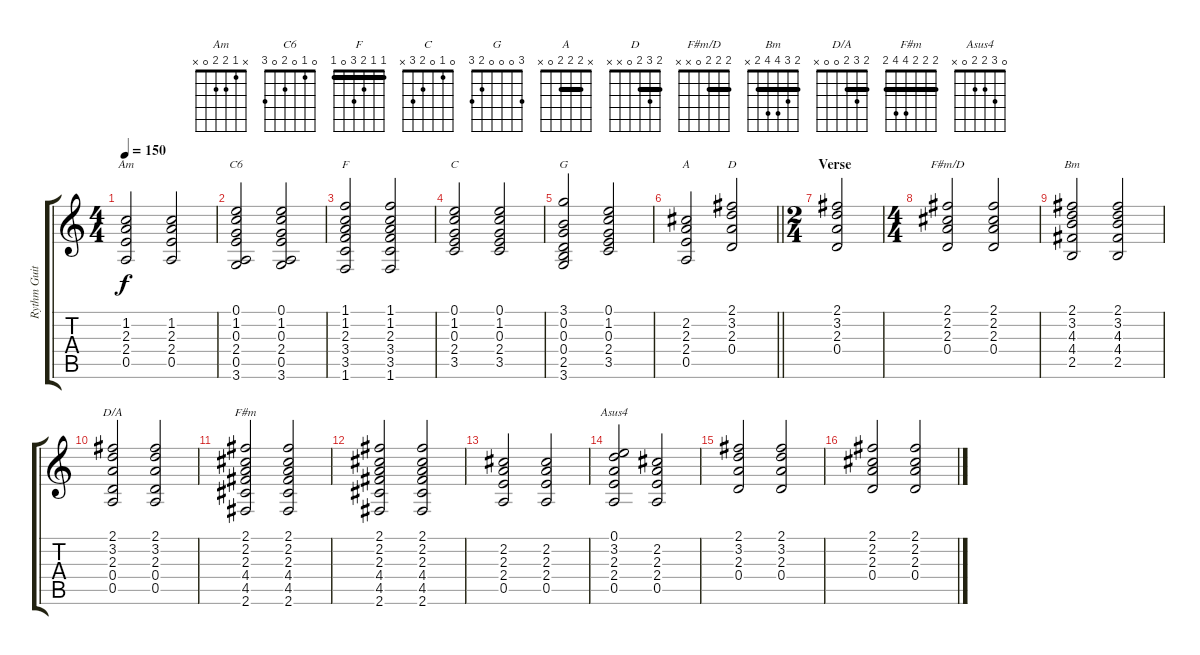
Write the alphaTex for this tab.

\track ("Rythm Guitar" "Rythm Guit") {instrument acousticguitarsteel}
\staff {score tabs}
\tuning (E4 B3 G3 D3 A2 E2) {hide}
\chord ("Am" x 1 2 2 0 x)
\chord ("C6" 0 1 0 2 0 3)
\chord ("F" 1 1 2 3 0 1) {barre 1}
\chord ("C" 0 1 0 2 3 x)
\chord ("G" 3 0 0 0 2 3)
\chord ("A" x 2 2 2 0 x) {barre 2}
\chord ("D" 2 3 2 0 x x) {barre 2}
\chord ("F#m/D" 2 2 2 0 x x) {barre 2}
\chord ("Bm" 2 3 4 4 2 x) {barre 2}
\chord ("D/A" 2 3 2 0 0 x) {barre 2}
\chord ("F#m" 2 2 2 4 4 2) {barre 2}
\chord ("Asus4" 0 3 2 2 0 x)
\ts (4 4)
\tempo 150
\clef g2
\ks c
(1.2 2.3 2.4 0.5).2{ch "Am" dy f} (1.2 2.3 2.4 0.5).2 |
(0.1 1.2 0.3 2.4 0.5 3.6).2{ch "C6"} (0.1 1.2 0.3 2.4 0.5 3.6).2 |
(1.1 1.2 2.3 3.4 3.5 1.6).2{ch "F"} (1.1 1.2 2.3 3.4 3.5 1.6).2 |
(0.1 1.2 0.3 2.4 3.5).2{ch "C"} (0.1 1.2 0.3 2.4 3.5).2 |
(3.1 0.2 0.3 0.4 2.5 3.6).2{ch "G"} (0.1 1.2 0.3 2.4 3.5).2 |
\barLineRight lightlight
(2.2 2.3 2.4 0.5).2{ch "A"} (2.1 3.2 2.3 0.4).2{ch "D"} |
\ts (2 4)
\section ("" "Verse")
(2.1 3.2 2.3 0.4).2 |
\ts (4 4)
(2.1 2.2 2.3 0.4).2{ch "F#m/D"} (2.1 2.2 2.3 0.4).2 |
(2.1 3.2 4.3 4.4 2.5).2{ch "Bm"} (2.1 3.2 4.3 4.4 2.5).2 |
(2.1 3.2 2.3 0.4 0.5).2{ch "D/A"} (2.1 3.2 2.3 0.4 0.5).2 |
(2.1 2.2 2.3 4.4 4.5 2.6).2{ch "F#m"} (2.1 2.2 2.3 4.4 4.5 2.6).2 |
(2.1 2.2 2.3 4.4 4.5 2.6).2 (2.1 2.2 2.3 4.4 4.5 2.6).2 |
(2.2 2.3 2.4 0.5).2 (2.2 2.3 2.4 0.5).2 |
(0.1 3.2 2.3 2.4 0.5).2{ch "Asus4"} (2.2 2.3 2.4 0.5).2 |
(2.1 3.2 2.3 0.4).2 (2.1 3.2 2.3 0.4).2 |
(2.1 2.2 2.3 0.4).2 (2.1 2.2 2.3 0.4).2
